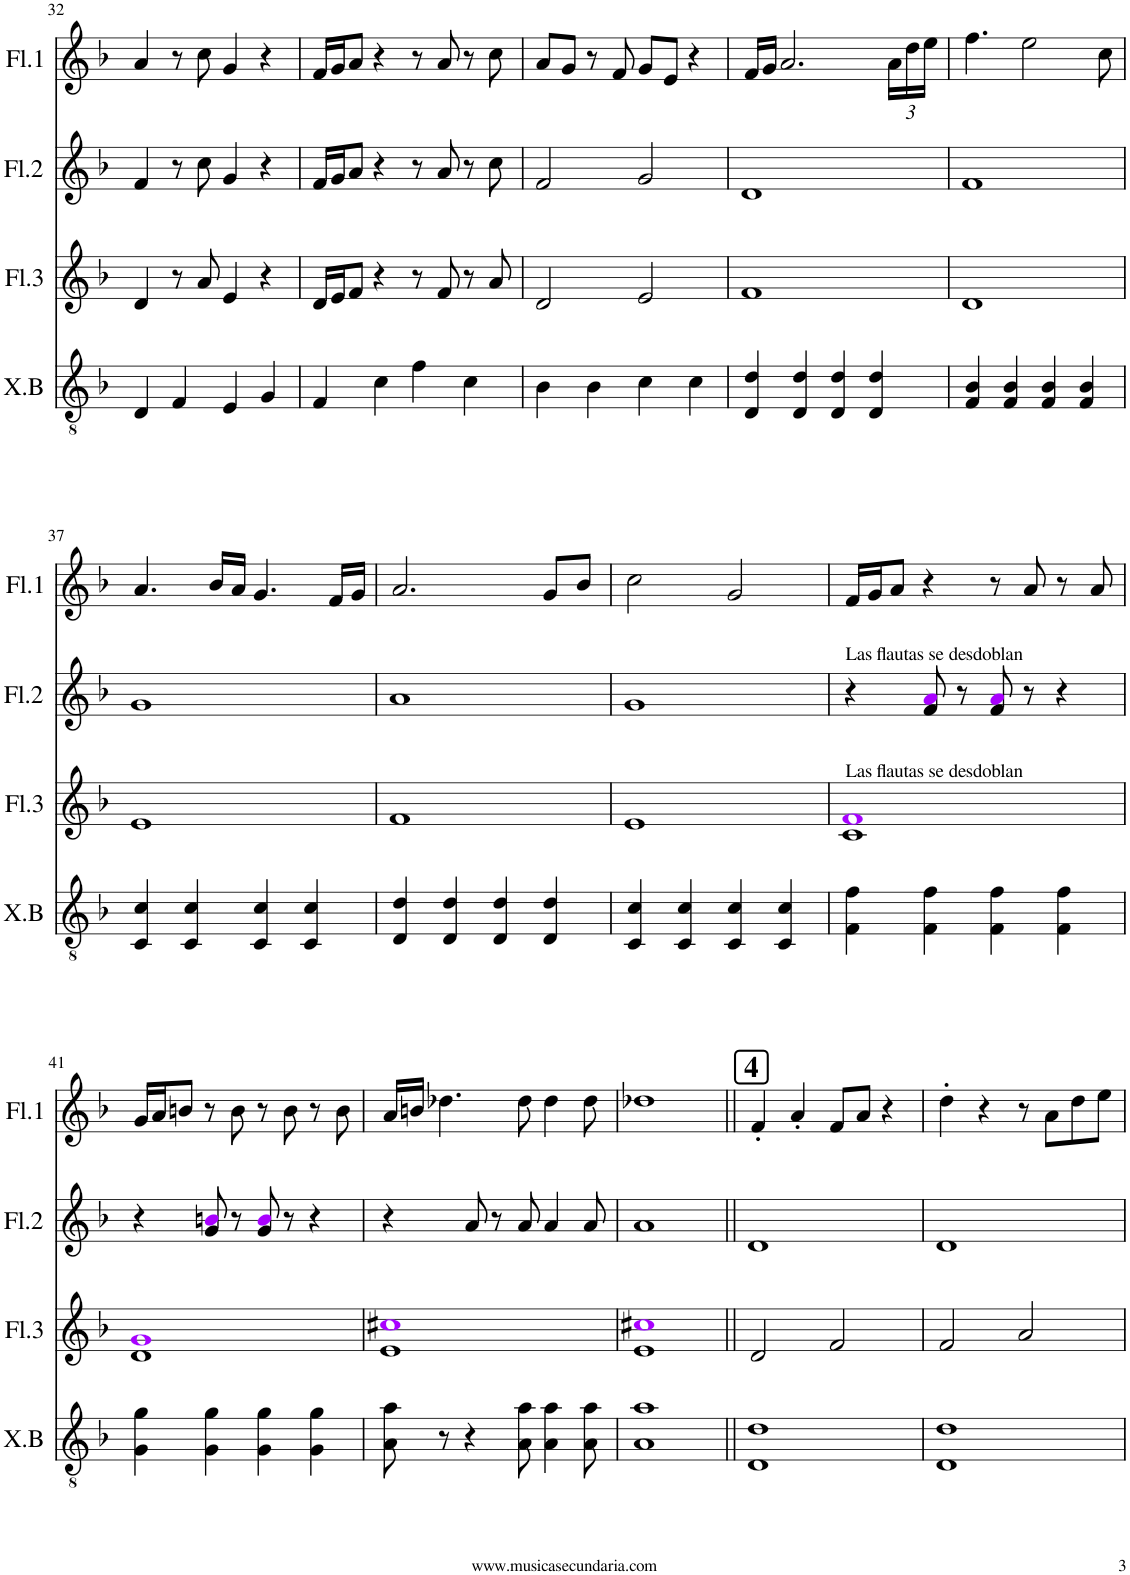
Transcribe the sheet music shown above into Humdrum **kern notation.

**kern	**kern	**kern	**kern
*part4	*part3	*part2	*part1
*staff4	*staff3	*staff2	*staff1
*I"Xil.Bajo	*I"Flauta 3	*I"Flauta 2	*I"Flauta 1
*I'X.B	*I'Fl.3	*I'Fl.2	*I'Fl.1
!!LO:PB:g=z
*clefGv2	*clefG2	*clefG2	*clefG2
*k[b-]	*k[b-]	*k[b-]	*k[b-]
*M4/4	*M4/4	*M4/4	*M4/4
=32	=32	=32	=32
4D/	4d/	4f/	4a/
4F/	8r	8r	8r
.	8a/	8cc\	8cc\
4E/	4e/	4g/	4g/
4G/	4r	4r	4r
=33	=33	=33	=33
4F/	16d/LL	16f/LL	16f/LL
.	16e/J	16g/J	16g/J
.	8f/J	8a/J	8a/J
4c\	4r	4r	4r
4f\	8r	8r	8r
.	8f/	8a/	8a/
4c\	8r	8r	8r
.	8a/	8cc\	8cc\
=34	=34	=34	=34
4B-\	2d/	2f/	8a/L
.	.	.	8g/J
4B-\	.	.	8r
.	.	.	8f/
4c\	2e/	2g/	8g/L
.	.	.	8e/J
4c\	.	.	4r
=35	=35	=35	=35
4D/ 4d/	1f	1d	16f/LL
.	.	.	16g/JJ
.	.	.	2.a/
4D/ 4d/	.	.	.
4D/ 4d/	.	.	.
4D/ 4d/	.	.	.
*	*	*	*Xbrackettup
.	.	.	24a\LL
.	.	.	24dd\
.	.	.	24ee\JJ
=36	=36	=36	=36
4F/ 4B-/	1d	1f	4.ff\
4F/ 4B-/	.	.	.
.	.	.	2ee\
4F/ 4B-/	.	.	.
4F/ 4B-/	.	.	.
.	.	.	8cc\
!!LO:LB:g=z
=37	=37	=37	=37
4C/ 4c/	1e	1g	4.a/
4C/ 4c/	.	.	.
.	.	.	16b-/LL
.	.	.	16a/JJ
4C/ 4c/	.	.	4.g/
4C/ 4c/	.	.	.
.	.	.	16f/LL
.	.	.	16g/JJ
=38	=38	=38	=38
4D/ 4d/	1f	1a	2.a/
4D/ 4d/	.	.	.
4D/ 4d/	.	.	.
4D/ 4d/	.	.	8g/L
.	.	.	8b-/J
=39	=39	=39	=39
4C/ 4c/	1e	1g	2cc\
4C/ 4c/	.	.	.
4C/ 4c/	.	.	2g/
4C/ 4c/	.	.	.
=40	=40	=40	=40
*	*^	*	*
!	!	!	!LO:TX:a:t=Las flautas se desdoblan	!
!	!LO:TX:a:t=Las flautas se desdoblan	!	!	!
4F\ 4f\	1fi	1c	4r	16f/LL
.	.	.	.	16g/J
.	.	.	.	8a/J
4F\ 4f\	.	.	8f/ 8ai/	4r
.	.	.	8r	.
4F\ 4f\	.	.	8f/ 8ai/	8r
.	.	.	8r	8a/
4F\ 4f\	.	.	4r	8r
.	.	.	.	8a/
!!LO:LB:g=z
=41	=41	=41	=41	=41
4G\ 4g\	1gi	1d	4r	16g/LL
.	.	.	.	16a/J
.	.	.	.	8bn/J
4G\ 4g\	.	.	8g/ 8bni/	8r
.	.	.	8r	8b\
4G\ 4g\	.	.	8g/ 8bi/	8r
.	.	.	8r	8b\
4G\ 4g\	.	.	4r	8r
.	.	.	.	8b\
=42	=42	=42	=42	=42
8A\ 8a\	1e	1cc#Xi	4r	16a/LL
.	.	.	.	16bn/JJ
8r	.	.	.	4.dd-X\
4r	.	.	8a/	.
.	.	.	8r	.
8A\ 8a\	.	.	8a/	8dd-\
4A\ 4a\	.	.	4a/	4dd-\
8A\ 8a\	.	.	8a/	8dd-\
=43	=43	=43	=43	=43
1A 1a	1e	1cc#Xi	1a	1dd-X
=44||	=44||	=44||	=44||	=44||
!	!	!	!	!LO:TX:a:B:t=4
*	*v	*v	*	*
1D 1d	2d/	1d	4f'/
.	.	.	4a'/
.	2f/	.	8f/L
.	.	.	8a/J
.	.	.	4r
=45	=45	=45	=45
1D 1d	2f/	1d	4dd'\
.	.	.	4r
.	2a/	.	8r
.	.	.	8a\L
.	.	.	8dd\
.	.	.	8ee\J
=	=	=	=
*-	*-	*-	*-
